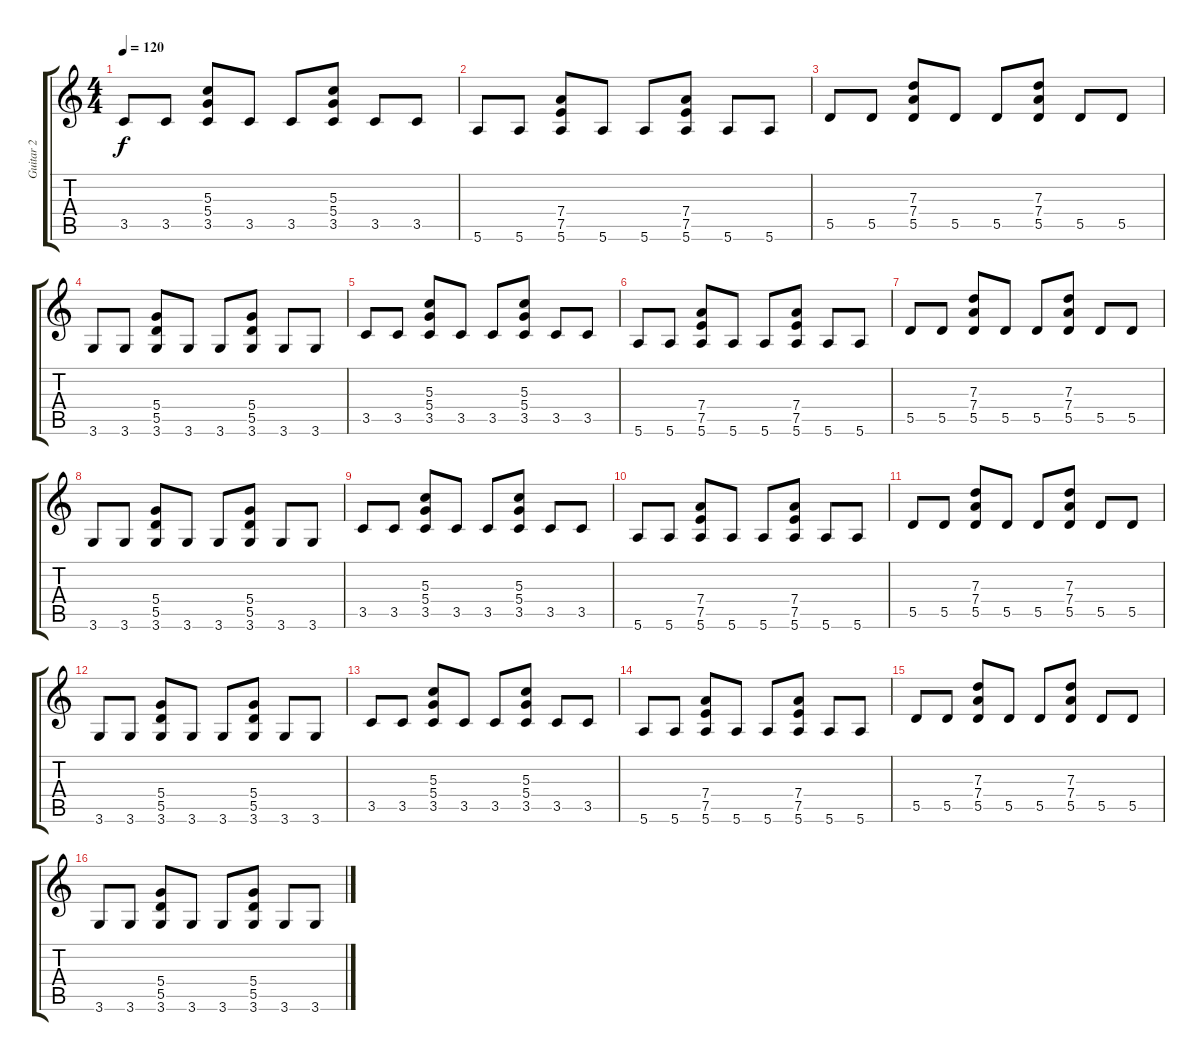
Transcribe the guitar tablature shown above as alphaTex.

\track ("Guitar 2" "Guitar 2") {instrument distortionguitar}
\staff {score tabs}
\tuning (E4 B3 G3 D3 A2 E2) {hide}
\ts (4 4)
\tempo 120
\clef g2
\ks c
3.5.8{dy f} 3.5.8 (5.3 5.4 3.5).8 3.5.8 3.5.8 (5.3 5.4 3.5).8 3.5.8 3.5.8 |
5.6.8 5.6.8 (7.4 7.5 5.6).8 5.6.8 5.6.8 (7.4 7.5 5.6).8 5.6.8 5.6.8 |
5.5.8 5.5.8 (7.3 7.4 5.5).8 5.5.8 5.5.8 (7.3 7.4 5.5).8 5.5.8 5.5.8 |
3.6.8 3.6.8 (5.4 5.5 3.6).8 3.6.8 3.6.8 (5.4 5.5 3.6).8 3.6.8 3.6.8 |
3.5.8 3.5.8 (5.3 5.4 3.5).8 3.5.8 3.5.8 (5.3 5.4 3.5).8 3.5.8 3.5.8 |
5.6.8 5.6.8 (7.4 7.5 5.6).8 5.6.8 5.6.8 (7.4 7.5 5.6).8 5.6.8 5.6.8 |
5.5.8 5.5.8 (7.3 7.4 5.5).8 5.5.8 5.5.8 (7.3 7.4 5.5).8 5.5.8 5.5.8 |
3.6.8 3.6.8 (5.4 5.5 3.6).8 3.6.8 3.6.8 (5.4 5.5 3.6).8 3.6.8 3.6.8 |
3.5.8 3.5.8 (5.3 5.4 3.5).8 3.5.8 3.5.8 (5.3 5.4 3.5).8 3.5.8 3.5.8 |
5.6.8 5.6.8 (7.4 7.5 5.6).8 5.6.8 5.6.8 (7.4 7.5 5.6).8 5.6.8 5.6.8 |
5.5.8 5.5.8 (7.3 7.4 5.5).8 5.5.8 5.5.8 (7.3 7.4 5.5).8 5.5.8 5.5.8 |
3.6.8 3.6.8 (5.4 5.5 3.6).8 3.6.8 3.6.8 (5.4 5.5 3.6).8 3.6.8 3.6.8 |
3.5.8 3.5.8 (5.3 5.4 3.5).8 3.5.8 3.5.8 (5.3 5.4 3.5).8 3.5.8 3.5.8 |
5.6.8 5.6.8 (7.4 7.5 5.6).8 5.6.8 5.6.8 (7.4 7.5 5.6).8 5.6.8 5.6.8 |
5.5.8 5.5.8 (7.3 7.4 5.5).8 5.5.8 5.5.8 (7.3 7.4 5.5).8 5.5.8 5.5.8 |
3.6.8 3.6.8 (5.4 5.5 3.6).8 3.6.8 3.6.8 (5.4 5.5 3.6).8 3.6.8 3.6.8
